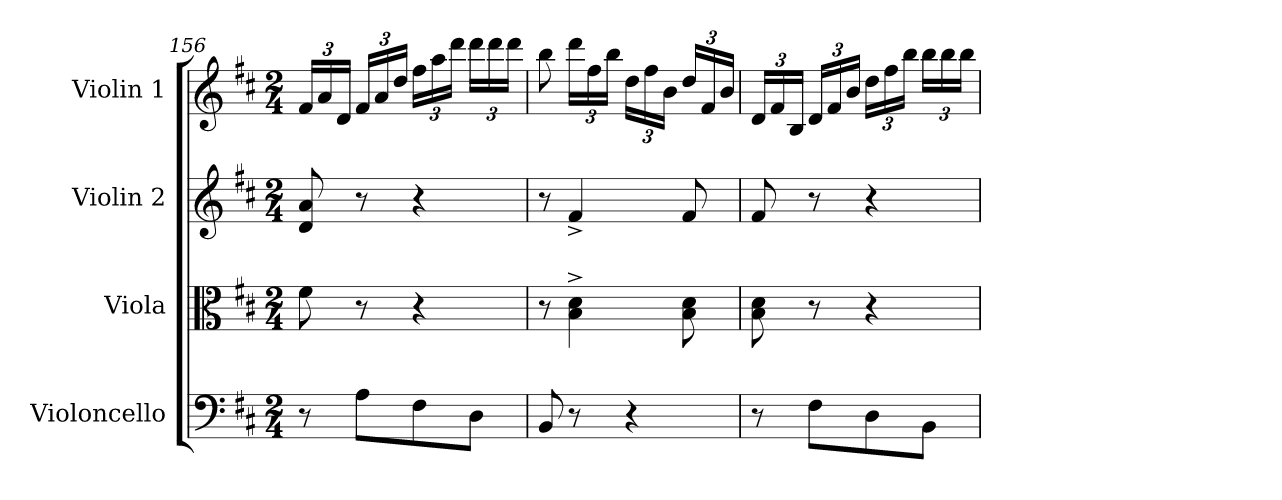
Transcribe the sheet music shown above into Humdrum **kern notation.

**kern	**kern	**kern	**kern
*part4	*part3	*part2	*part1
*staff4	*staff3	*staff2	*staff1
*I"Violoncello	*I"Viola	*I"Violin 2	*I"Violin 1
*I'Vc	*I'Vla	*I'Vln	*I'Vln
*clefF4	*clefC3	*clefG2	*clefG2
*k[f#c#]	*k[f#c#]	*k[f#c#]	*k[f#c#]
*M2/4	*M2/4	*M2/4	*M2/4
*	*	*	*Xbrackettup
=156	=156	=156	=156
8r	8f#\	8d/ 8a/	24f#/LL
.	.	.	24a/
.	.	.	24d/JJ
8A\L	8r	8r	24f#/LL
.	.	.	24a/
.	.	.	24dd/JJ
8F#\	4r	4r	24ff#\LL
.	.	.	24aa\
.	.	.	24ddd\JJ
8D\J	.	.	24ddd\LL
.	.	.	24ddd\
.	.	.	24ddd\JJ
=157	=157	=157	=157
8BB/	8r	8r	8bb\
8r	4B\^ 4d\^	4f#^/	24ddd\LL
.	.	.	24ff#\
.	.	.	24bb\JJ
4r	.	.	24dd\LL
.	.	.	24ff#\
.	.	.	24b\JJ
.	8B\ 8d\	8f#/	24dd/LL
.	.	.	24f#/
.	.	.	24b/JJ
!!LO:LB:g=z
=158	=158	=158	=158
8r	8B\ 8d\	8f#/	24d/LL
.	.	.	24f#/
.	.	.	24B/JJ
8F#\L	8r	8r	24d/LL
.	.	.	24f#/
.	.	.	24b/JJ
8D\	4r	4r	24dd\LL
.	.	.	24ff#\
.	.	.	24bb\JJ
8BB\J	.	.	24bb\LL
.	.	.	24bb\
.	.	.	24bb\JJ
=	=	=	=
*-	*-	*-	*-
